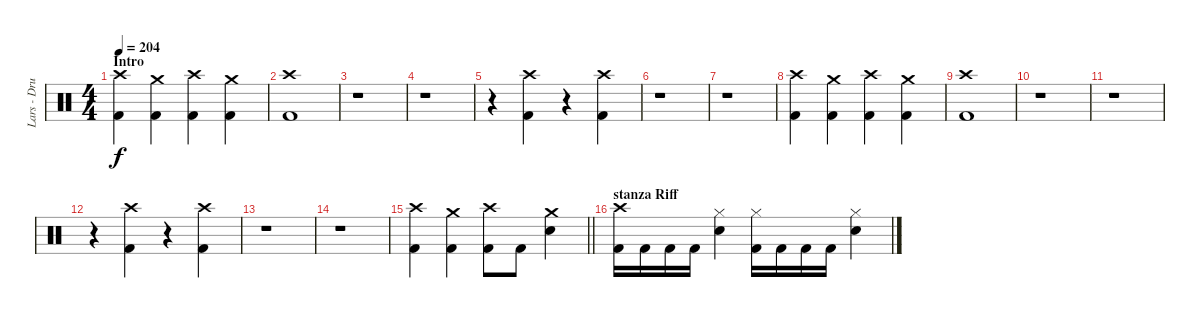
\track ("Lars - Drums" "Lars - Dru") {solo instrument percussion}
\staff {score}
\articulation defaults
\ts (4 4)
\section ("" "Intro")
\tempo 204
\clef neutral
\ks c
("Crash high (hit)" "Kick (hit) 2").4{dy f} ("Crash medium (hit)" "Kick (hit) 2").4 ("Crash high (hit)" "Kick (hit) 2").4 ("Crash medium (hit)" "Kick (hit) 2").4 |
("Crash high (hit)" "Kick (hit) 2").1 |
r.1 |
r.1 |
r.4 ("Crash high (hit)" "Kick (hit) 2").4 r.4 ("Crash high (hit)" "Kick (hit) 2").4 |
r.1 |
r.1 |
("Crash high (hit)" "Kick (hit) 2").4 ("Crash medium (hit)" "Kick (hit) 2").4 ("Crash high (hit)" "Kick (hit) 2").4 ("Crash medium (hit)" "Kick (hit) 2").4 |
("Crash high (hit)" "Kick (hit) 2").1 |
r.1 |
r.1 |
r.4 ("Crash high (hit)" "Kick (hit) 2").4 r.4 ("Crash high (hit)" "Kick (hit) 2").4 |
r.1 |
r.1 |
\barLineRight lightlight
("Crash high (hit)" "Kick (hit) 2").4 ("Crash medium (hit)" "Kick (hit) 2").4 ("Crash high (hit)" "Kick (hit) 2").8 "Kick (hit) 2".8 ("Crash medium (hit)" "Electric Snare (hit)").4 |
\section ("" "stanza Riff")
("Crash high (hit)" "Kick (hit) 2").16 "Kick (hit) 2".16 "Kick (hit) 2".16 "Kick (hit) 2".16 ("Hi-Hat (closed)" "Electric Snare (hit)").4 ("Hi-Hat (closed)" "Kick (hit) 2").16 "Kick (hit) 2".16 "Kick (hit) 2".16 "Kick (hit) 2".16 ("Hi-Hat (closed)" "Electric Snare (hit)").4
